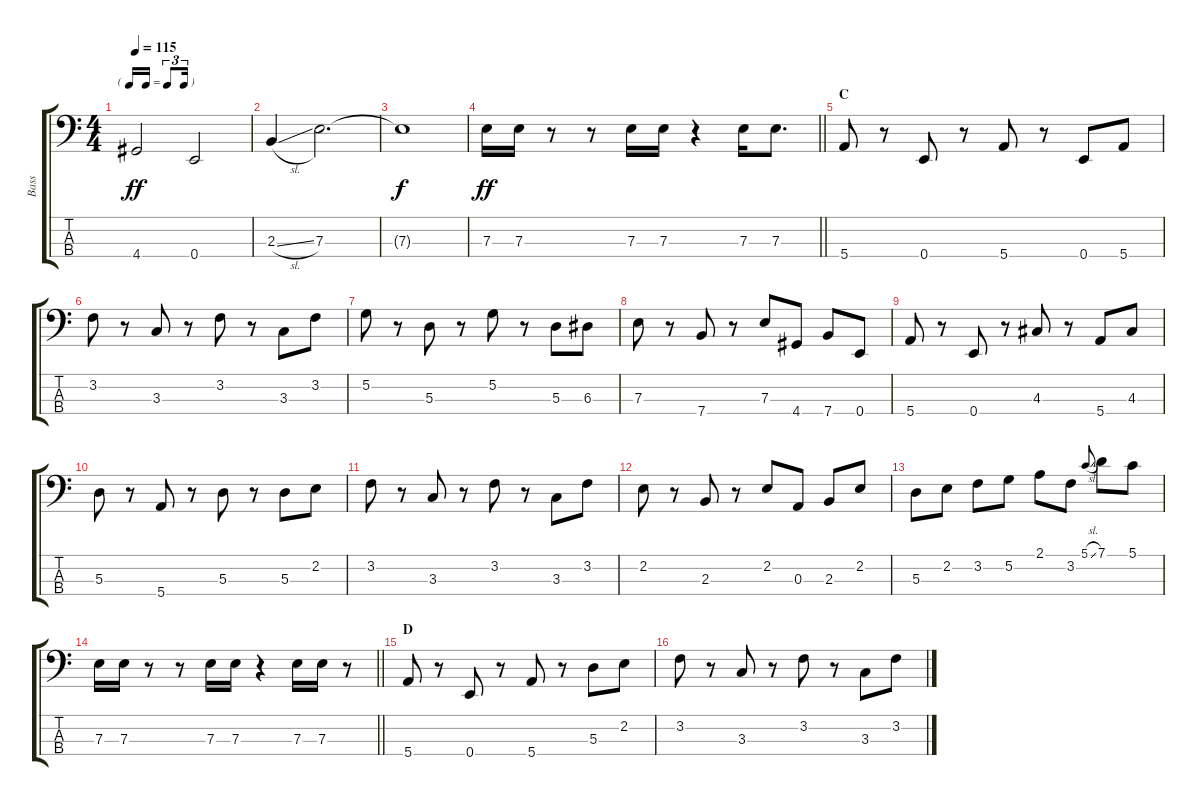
\track ("Bass" "Bass") {instrument electricbassfinger}
\staff {score tabs}
\tuning (G2 D2 A1 E1) {hide}
\ts (4 4)
\tf triplet16th
\tempo 115
\clef f4
\ks c
4.4.2{dy ff} 0.4.2 |
2.3{sl}.4 7.3.2{d} |
7.3{t}.1{dy f} |
\barLineRight lightlight
7.3.16{dy ff} 7.3.16 r.8 r.8 7.3.16 7.3.16 r.4 7.3.16 7.3.8{d} |
\section ("" "C")
5.4.8 r.8 0.4.8 r.8 5.4.8 r.8 0.4.8 5.4.8 |
3.2.8 r.8 3.3.8 r.8 3.2.8 r.8 3.3.8 3.2.8 |
5.2.8 r.8 5.3.8 r.8 5.2.8 r.8 5.3.8 6.3.8 |
7.3.8 r.8 7.4.8 r.8 7.3.8 4.4.8 7.4.8 0.4.8 |
5.4.8 r.8 0.4.8 r.8 4.3.8 r.8 5.4.8 4.3.8 |
5.3.8 r.8 5.4.8 r.8 5.3.8 r.8 5.3.8 2.2.8 |
3.2.8 r.8 3.3.8 r.8 3.2.8 r.8 3.3.8 3.2.8 |
2.2.8 r.8 2.3.8 r.8 2.2.8 0.3.8 2.3.8 2.2.8 |
5.3.8 2.2.8 3.2.8 5.2.8 2.1.8 3.2.8 5.1{sl}.8{gr onbeat} 7.1.8 5.1.8 |
\barLineRight lightlight
7.3.16 7.3.16 r.8 r.8 7.3.16 7.3.16 r.4 7.3.16 7.3.16 r.8 |
\section ("" "D")
5.4.8 r.8 0.4.8 r.8 5.4.8 r.8 5.3.8 2.2.8 |
3.2.8 r.8 3.3.8 r.8 3.2.8 r.8 3.3.8 3.2.8
